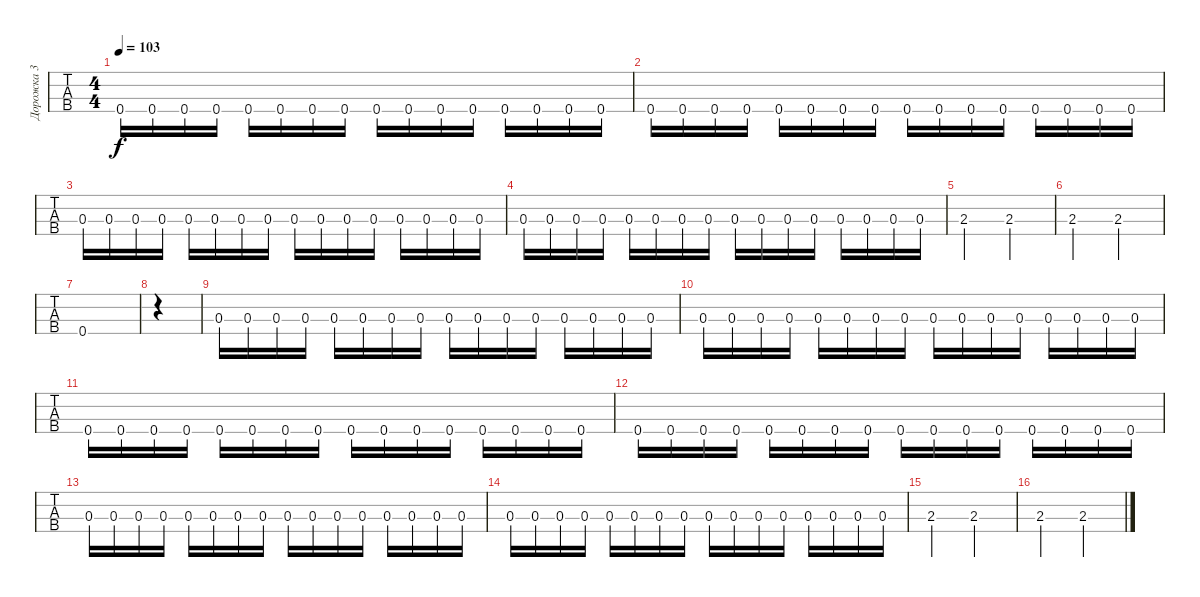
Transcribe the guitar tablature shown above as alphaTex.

\track ("Дорожка 3" "Дорожка 3") {instrument electricbassfinger}
\staff {tabs}
\tuning (G2 D2 A1 E1) {hide}
\ts (4 4)
\tempo 103
\clef f4
\ks c
0.4.16{dy f} 0.4.16 0.4.16 0.4.16 0.4.16 0.4.16 0.4.16 0.4.16 0.4.16 0.4.16 0.4.16 0.4.16 0.4.16 0.4.16 0.4.16 0.4.16 |
0.4.16 0.4.16 0.4.16 0.4.16 0.4.16 0.4.16 0.4.16 0.4.16 0.4.16 0.4.16 0.4.16 0.4.16 0.4.16 0.4.16 0.4.16 0.4.16 |
0.3.16 0.3.16 0.3.16 0.3.16 0.3.16 0.3.16 0.3.16 0.3.16 0.3.16 0.3.16 0.3.16 0.3.16 0.3.16 0.3.16 0.3.16 0.3.16 |
0.3.16 0.3.16 0.3.16 0.3.16 0.3.16 0.3.16 0.3.16 0.3.16 0.3.16 0.3.16 0.3.16 0.3.16 0.3.16 0.3.16 0.3.16 0.3.16 |
2.3.2 2.3.2 |
2.3.2 2.3.2 |
0.4.1 |
|
0.3.16 0.3.16 0.3.16 0.3.16 0.3.16 0.3.16 0.3.16 0.3.16 0.3.16 0.3.16 0.3.16 0.3.16 0.3.16 0.3.16 0.3.16 0.3.16 |
0.3.16 0.3.16 0.3.16 0.3.16 0.3.16 0.3.16 0.3.16 0.3.16 0.3.16 0.3.16 0.3.16 0.3.16 0.3.16 0.3.16 0.3.16 0.3.16 |
0.4.16 0.4.16 0.4.16 0.4.16 0.4.16 0.4.16 0.4.16 0.4.16 0.4.16 0.4.16 0.4.16 0.4.16 0.4.16 0.4.16 0.4.16 0.4.16 |
0.4.16 0.4.16 0.4.16 0.4.16 0.4.16 0.4.16 0.4.16 0.4.16 0.4.16 0.4.16 0.4.16 0.4.16 0.4.16 0.4.16 0.4.16 0.4.16 |
0.3.16 0.3.16 0.3.16 0.3.16 0.3.16 0.3.16 0.3.16 0.3.16 0.3.16 0.3.16 0.3.16 0.3.16 0.3.16 0.3.16 0.3.16 0.3.16 |
0.3.16 0.3.16 0.3.16 0.3.16 0.3.16 0.3.16 0.3.16 0.3.16 0.3.16 0.3.16 0.3.16 0.3.16 0.3.16 0.3.16 0.3.16 0.3.16 |
2.3.2 2.3.2 |
2.3.2 2.3.2
